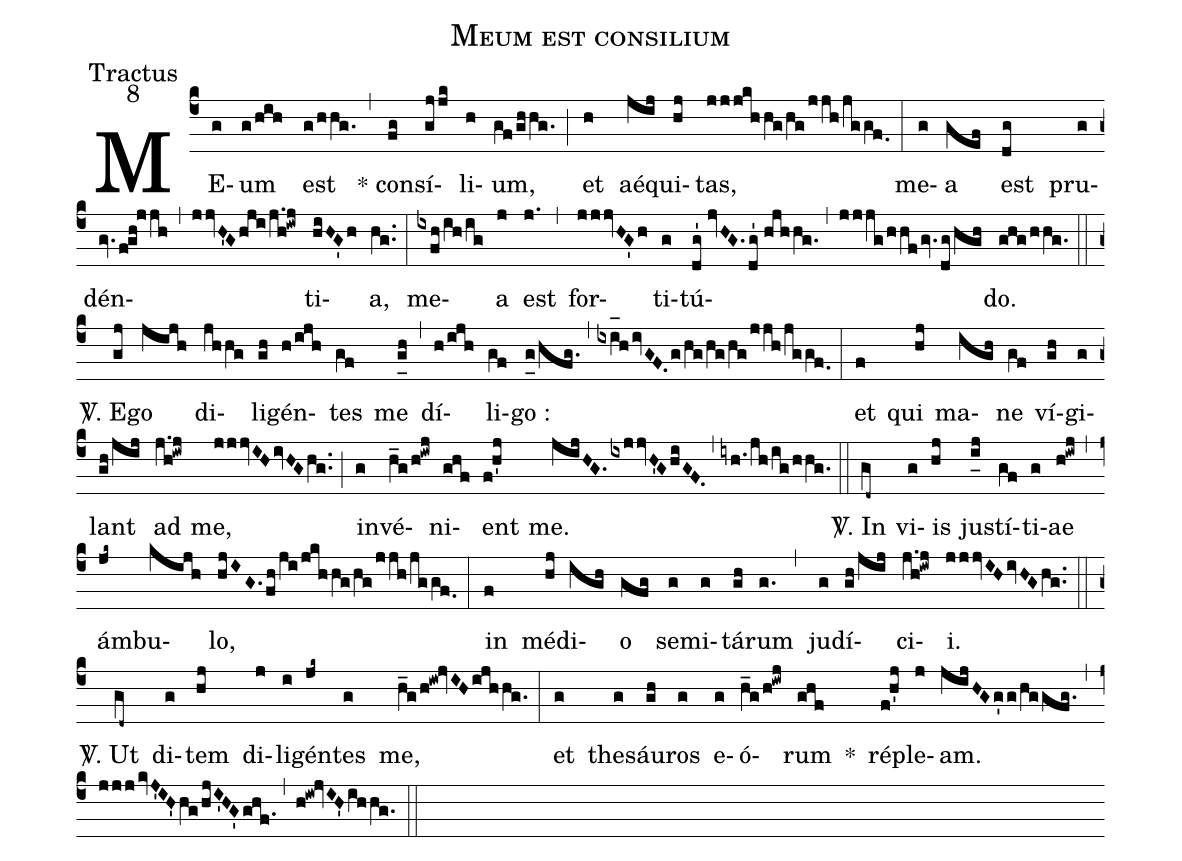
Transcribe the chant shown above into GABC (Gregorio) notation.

name:Meum est consilium;
office-part:Tractus;
mode:8;
%%
(c4) ME(g)um(g/hih) est(g/hhg.) (,) * con(fg)sí(gjjk)li(h)um,(gf/ghhg.) (;) et(h) aé(jij)qui(hj)tas,(jjjkh/!hg/hg/jjh/jggf.0) (:) me(g)a(gef) est(dg) pru(g)dén(gv.fgh!jjh)(,)(jjvH'Ghji/j.h!iwj)ti(hiHG'h)a,(hg..) (:) me(ixfh/ih/ig)a(j) est(j.) (,) for(jjjvHG'h)ti(g)tú(dg'//jvHG.dg'//hjhhg.)(,)(jjjg/hhfgv.dg/hgh)do.(ghg/hhg.) (::)
<sp>V/</sp>. E(gj)go(jijh) di(jhhg)li(gh)gén(h/ijh)tes(gf) me(g_[uh:l]h) (,) dí(h/ijh)li(gf)go :(g_0[uh:l]/hfg.) (,) (ixi_[oh:h]hivGF.g/hg/hg/hg/jjh/jggf.0) (:) et(f) qui(hj) ma(igh)ne(gf) ví(gh)gi(g)lant(gh/jij) ad(j.h!iwj) me,(jjjvIHivHGhg..) (;) in(g)vé(h_g/h!iwj)ni(ghf)ent(f!h'j) me.(jijHG.ixjjvH'GhiGF.) (,) (iyh./jh/ig/hhg.) (::)
<sp>V/</sp>. In(gd~) vi(g)is(hj) ju(i_[uh:l]j)stí(gf)ti(g)ae(h!iwj) (,) ám(jk~)bu(kijh)lo,(hjIG.fh/ji/jkh/!hg/hg/jjh/jggf.0) (:) in(f) mé(hj)di(igh)o(gfg) se(g)mi(g)tá(gh)rum(g.) (,) ju(g)dí(gh/jij)ci(j.h!iwj)i.(jjjvIHivHGhg..) (::)
<sp>V/</sp>. Ut(gd~) di(g)tem(hj) di(j)li(i)gén(jk~)tes(g) me,(h_g/h!iw!jvIHijhhg.) (:) et(g) the(g)sáu(gh)ros(g) e(g)ó(h_g/h!iwj)rum(ghf) *() ré(f!h'j)ple(j)am.(jijHGg'g/hggfg.) (,) (jjjkvJ'IH'hg/hjI'HG'ghf.1) (,) (h!iw!jvIH'ihhg.) (::)
